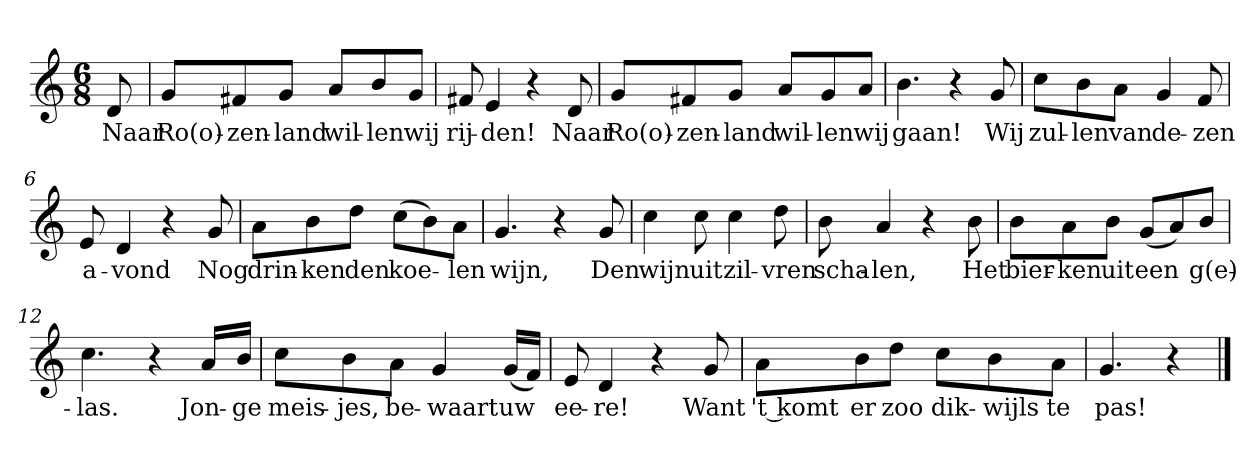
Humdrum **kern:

**kern	**text
*part1	*part1
*staff1	*staff1
*clefG2	*
*k[]	*
*C:	*
*M6/8	*
*MM120	*
=	=
8d	Naar
=1	=1
8g/L	Ro(o)-
8f#X/	-zen-
8g/J	-land
8a/L	wil-
8b/	-len
8g/J	wij
=2	=2
8f#X	rij-
4e	-den!
4r	.
8d	Naar
=3	=3
8g/L	Ro(o)-
8f#X/	-zen-
8g/J	-land
8a/L	wil-
8g/	-len
8a/J	wij
=4	=4
4.b	gaan!
4r	.
8g	Wij
=5	=5
8cc\L	zul-
8b\	-len
8a\J	van
4g	de-
8f	-zen
=6	=6
8e	a-
4d	-vond
4r	.
8g	Nog
=7	=7
8a\L	drin-
8b\	-ken
8dd\J	den
(8cc\L	koe-
8b\)	.
8a\J	-len
=8	=8
4.g	wijn,
4r	.
8g	Den
=9	=9
4cc	wijn
8cc	uit
4cc	zil-
8dd	-vren
=10	=10
8b	scha-
4a	-len,
4r	.
8b	Het
=11	=11
8b\L	bier-
8a\	-ken
8b\J	uit
(8g/L	een
8a/)	.
8b/J	g(e)-
=12	=12
4.cc	-las.
4r	.
16a/LL	Jon-
16b/JJ	-ge
=13	=13
8cc\L	meis-
8b\	-jes,
8a\J	be-
4g	-waart
(16g/LL	uw
16f/JJ)	.
=14	=14
8e	ee-
4d	-re!
4r	.
8g	Want
=15	=15
8a\L	't komt
8b\	er
8dd\J	zoo
8cc\L	dik-
8b\	-wijls
8a\J	te
=16	=16
4.g	pas!
4r	.
==	==
*-	*-
